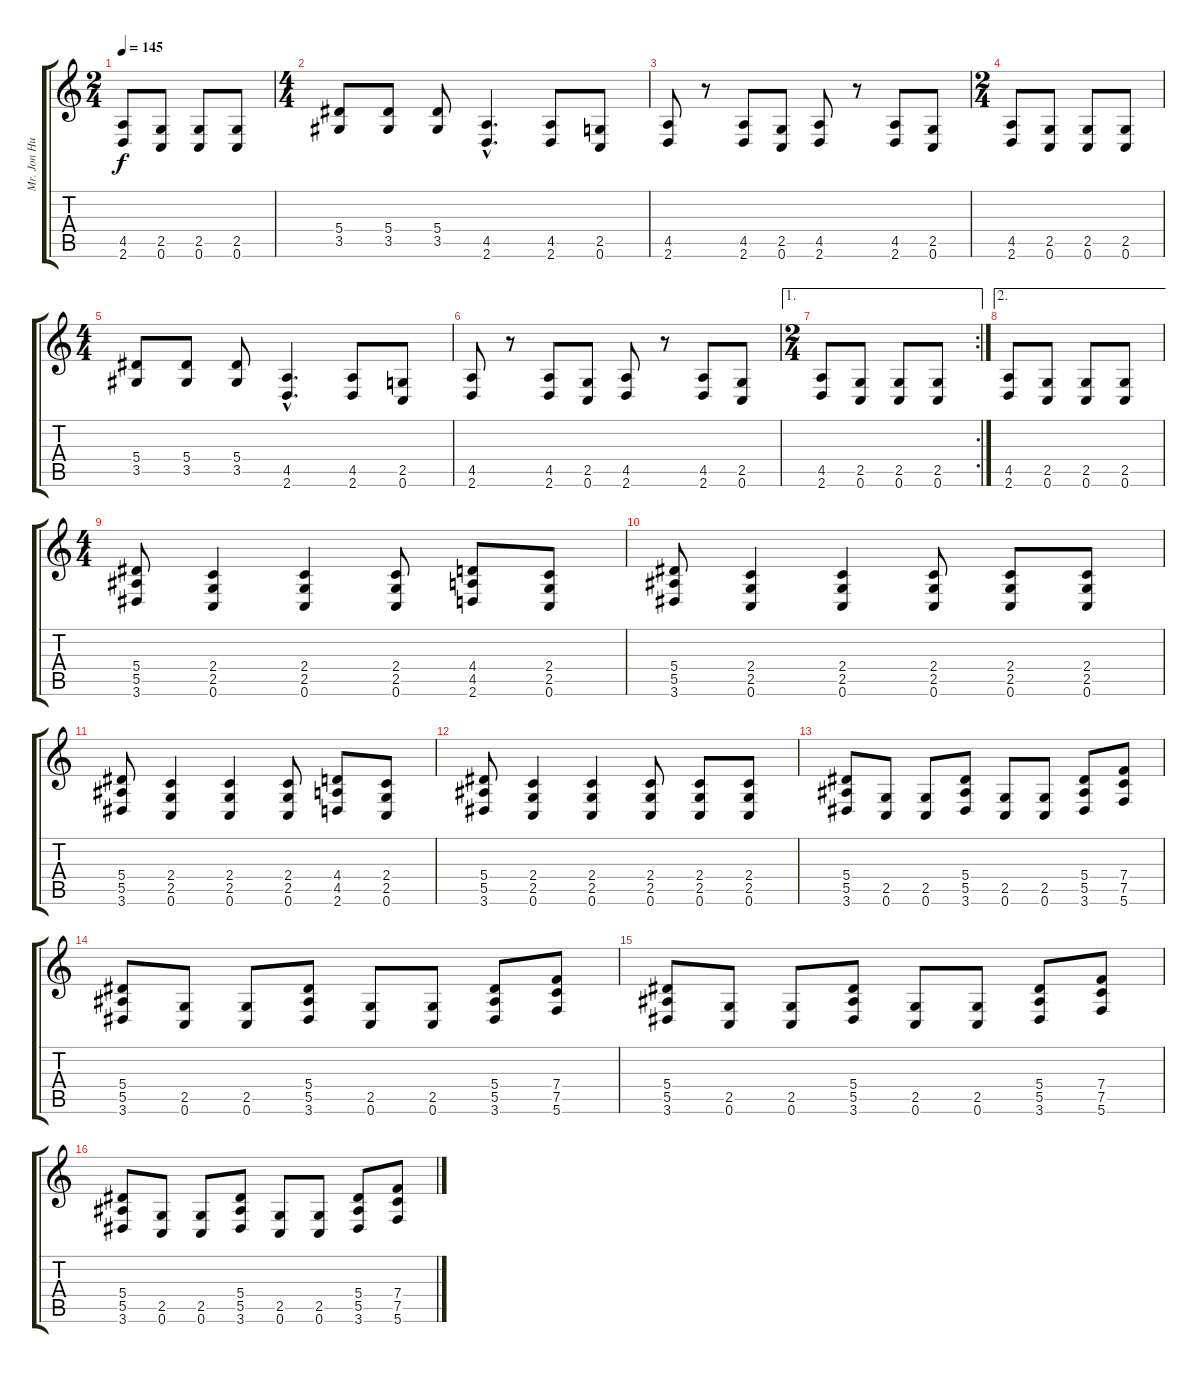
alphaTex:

\track ("Mr. Jon Hudson" "Mr. Jon Hu") {instrument distortionguitar}
\staff {score tabs}
\tuning (E4 B3 G3 Bb2 F2 C2) {hide}
\ts (2 4)
\tempo 145
\clef g2
\ks c
(4.5 2.6).8{dy f} (2.5 0.6).8 (2.5 0.6).8 (2.5 0.6).8 |
\ts (4 4)
(5.4 3.5).8 (5.4 3.5).8 (5.4 3.5).8 (4.5{hac} 2.6{hac}).4{d} (4.5 2.6).8 (2.5 0.6).8 |
(4.5 2.6).8 r.8 (4.5 2.6).8 (2.5 0.6).8 (4.5 2.6).8 r.8 (4.5 2.6).8 (2.5 0.6).8 |
\ts (2 4)
(4.5 2.6).8 (2.5 0.6).8 (2.5 0.6).8 (2.5 0.6).8 |
\ts (4 4)
(5.4 3.5).8 (5.4 3.5).8 (5.4 3.5).8 (4.5{hac} 2.6{hac}).4{d} (4.5 2.6).8 (2.5 0.6).8 |
(4.5 2.6).8 r.8 (4.5 2.6).8 (2.5 0.6).8 (4.5 2.6).8 r.8 (4.5 2.6).8 (2.5 0.6).8 |
\ae 1
\rc 2
\ts (2 4)
(4.5 2.6).8 (2.5 0.6).8 (2.5 0.6).8 (2.5 0.6).8 |
\ae 2
(4.5 2.6).8 (2.5 0.6).8 (2.5 0.6).8 (2.5 0.6).8 |
\ts (4 4)
(5.4 5.5 3.6).8 (2.4 2.5 0.6).4 (2.4 2.5 0.6).4 (2.4 2.5 0.6).8 (4.4 4.5 2.6).8 (2.4 2.5 0.6).8 |
(5.4 5.5 3.6).8 (2.4 2.5 0.6).4 (2.4 2.5 0.6).4 (2.4 2.5 0.6).8 (2.4 2.5 0.6).8 (2.4 2.5 0.6).8 |
(5.4 5.5 3.6).8 (2.4 2.5 0.6).4 (2.4 2.5 0.6).4 (2.4 2.5 0.6).8 (4.4 4.5 2.6).8 (2.4 2.5 0.6).8 |
(5.4 5.5 3.6).8 (2.4 2.5 0.6).4 (2.4 2.5 0.6).4 (2.4 2.5 0.6).8 (2.4 2.5 0.6).8 (2.4 2.5 0.6).8 |
(5.4 5.5 3.6).8 (2.5 0.6).8 (2.5 0.6).8 (5.4 5.5 3.6).8 (2.5 0.6).8 (2.5 0.6).8 (5.4 5.5 3.6).8 (7.4 7.5 5.6).8 |
(5.4 5.5 3.6).8 (2.5 0.6).8 (2.5 0.6).8 (5.4 5.5 3.6).8 (2.5 0.6).8 (2.5 0.6).8 (5.4 5.5 3.6).8 (7.4 7.5 5.6).8 |
(5.4 5.5 3.6).8 (2.5 0.6).8 (2.5 0.6).8 (5.4 5.5 3.6).8 (2.5 0.6).8 (2.5 0.6).8 (5.4 5.5 3.6).8 (7.4 7.5 5.6).8 |
(5.4 5.5 3.6).8 (2.5 0.6).8 (2.5 0.6).8 (5.4 5.5 3.6).8 (2.5 0.6).8 (2.5 0.6).8 (5.4 5.5 3.6).8 (7.4 7.5 5.6).8
